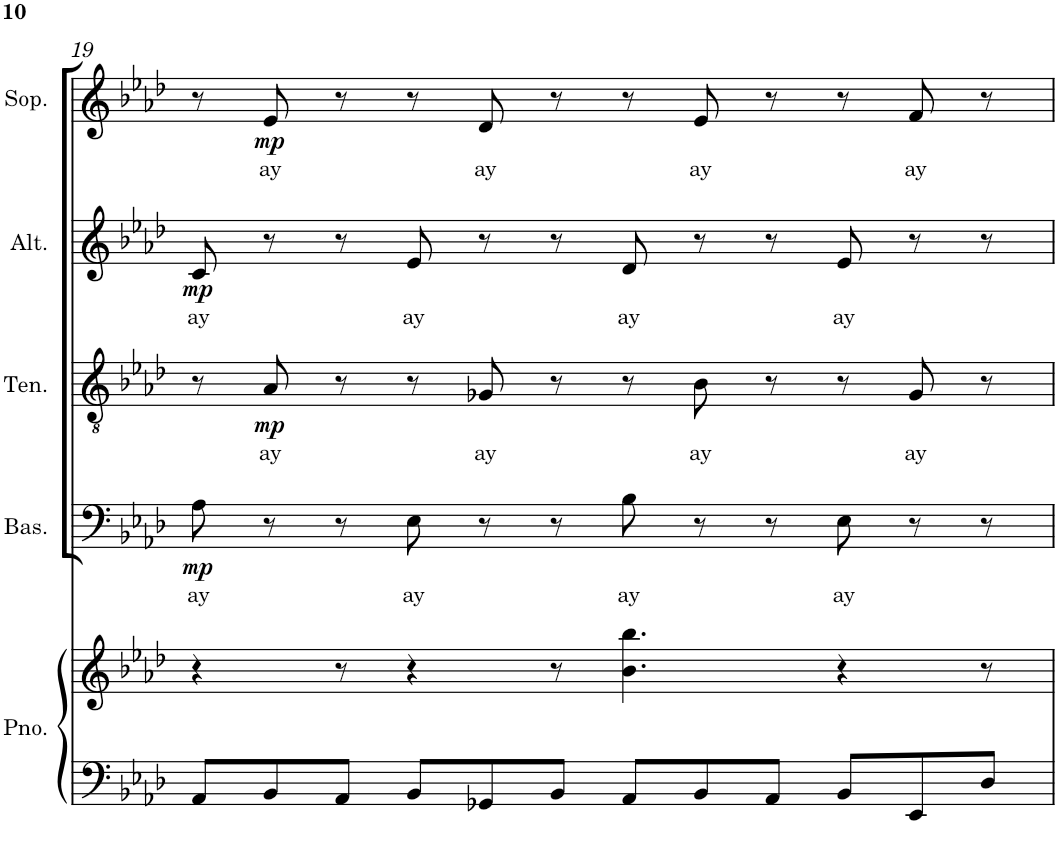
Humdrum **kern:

**kern	**kern	**kern	**text	**dynam	**kern	**text	**dynam	**kern	**text	**dynam	**kern	**text	**dynam
*part5	*part5	*part4	*part4	*part4	*part3	*part3	*part3	*part2	*part2	*part2	*part1	*part1	*part1
*staff6	*staff5	*staff4	*staff4	*staff4	*staff3	*staff3	*staff3	*staff2	*staff2	*staff2	*staff1	*staff1	*staff1
*I"Piano	*	*I"Bass	*	*	*I"Tenor	*	*	*I"Alto	*	*	*I"Soprano	*	*
*I'Pno.	*	*I'Bas.	*	*	*I'Ten.	*	*	*I'Alt.	*	*	*I'Sop.	*	*
!!LO:PB:g=z
*clefF4	*clefG2	*clefF4	*	*	*clefGv2	*	*	*clefG2	*	*	*clefG2	*	*
*k[b-e-a-d-]	*k[b-e-a-d-]	*k[b-e-a-d-]	*	*	*k[b-e-a-d-]	*	*	*k[b-e-a-d-]	*	*	*k[b-e-a-d-]	*	*
*A-:	*A-:	*A-:	*	*	*A-:	*	*	*A-:	*	*	*A-:	*	*
*M12/8	*M12/8	*M12/8	*	*	*M12/8	*	*	*M12/8	*	*	*M12/8	*	*
=19	=19	=19	=19	=19	=19	=19	=19	=19	=19	=19	=19	=19	=19
!	!	!	!LO:LY:b	!LO:DY:b	!	!	!	!	!LO:LY:b	!LO:DY:b	!	!	!
8AA-/L	4r	8A-\	ay	mp	8r	.	.	8c/	ay	mp	8r	.	.
!	!	!	!	!	!	!LO:LY:b	!LO:DY:b	!	!	!	!	!LO:LY:b	!LO:DY:b
8BB-/	.	8r	.	.	8A-/	ay	mp	8r	.	.	8e-/	ay	mp
8AA-/J	8r	8r	.	.	8r	.	.	8r	.	.	8r	.	.
!	!	!	!LO:LY:b	!	!	!	!	!	!LO:LY:b	!	!	!	!
8BB-/L	4r	8E-\	ay	.	8r	.	.	8e-/	ay	.	8r	.	.
!	!	!	!	!	!	!LO:LY:b	!	!	!	!	!	!LO:LY:b	!
8GG-X/	.	8r	.	.	8G-X/	ay	.	8r	.	.	8d-/	ay	.
8BB-/J	8r	8r	.	.	8r	.	.	8r	.	.	8r	.	.
!	!	!	!LO:LY:b	!	!	!	!	!	!LO:LY:b	!	!	!	!
8AA-/L	4.b-\ 4.bb-\	8B-\	ay	.	8r	.	.	8d-/	ay	.	8r	.	.
!	!	!	!	!	!	!LO:LY:b	!	!	!	!	!	!LO:LY:b	!
8BB-/	.	8r	.	.	8B-\	ay	.	8r	.	.	8e-/	ay	.
8AA-/J	.	8r	.	.	8r	.	.	8r	.	.	8r	.	.
!	!	!	!LO:LY:b	!	!	!	!	!	!LO:LY:b	!	!	!	!
8BB-/L	4r	8E-\	ay	.	8r	.	.	8e-/	ay	.	8r	.	.
!	!	!	!	!	!	!LO:LY:b	!	!	!	!	!	!LO:LY:b	!
8EE-/	.	8r	.	.	8G-/	ay	.	8r	.	.	8f/	ay	.
8D-/J	8r	8r	.	.	8r	.	.	8r	.	.	8r	.	.
=	=	=	=	=	=	=	=	=	=	=	=	=	=
*-	*-	*-	*-	*-	*-	*-	*-	*-	*-	*-	*-	*-	*-
